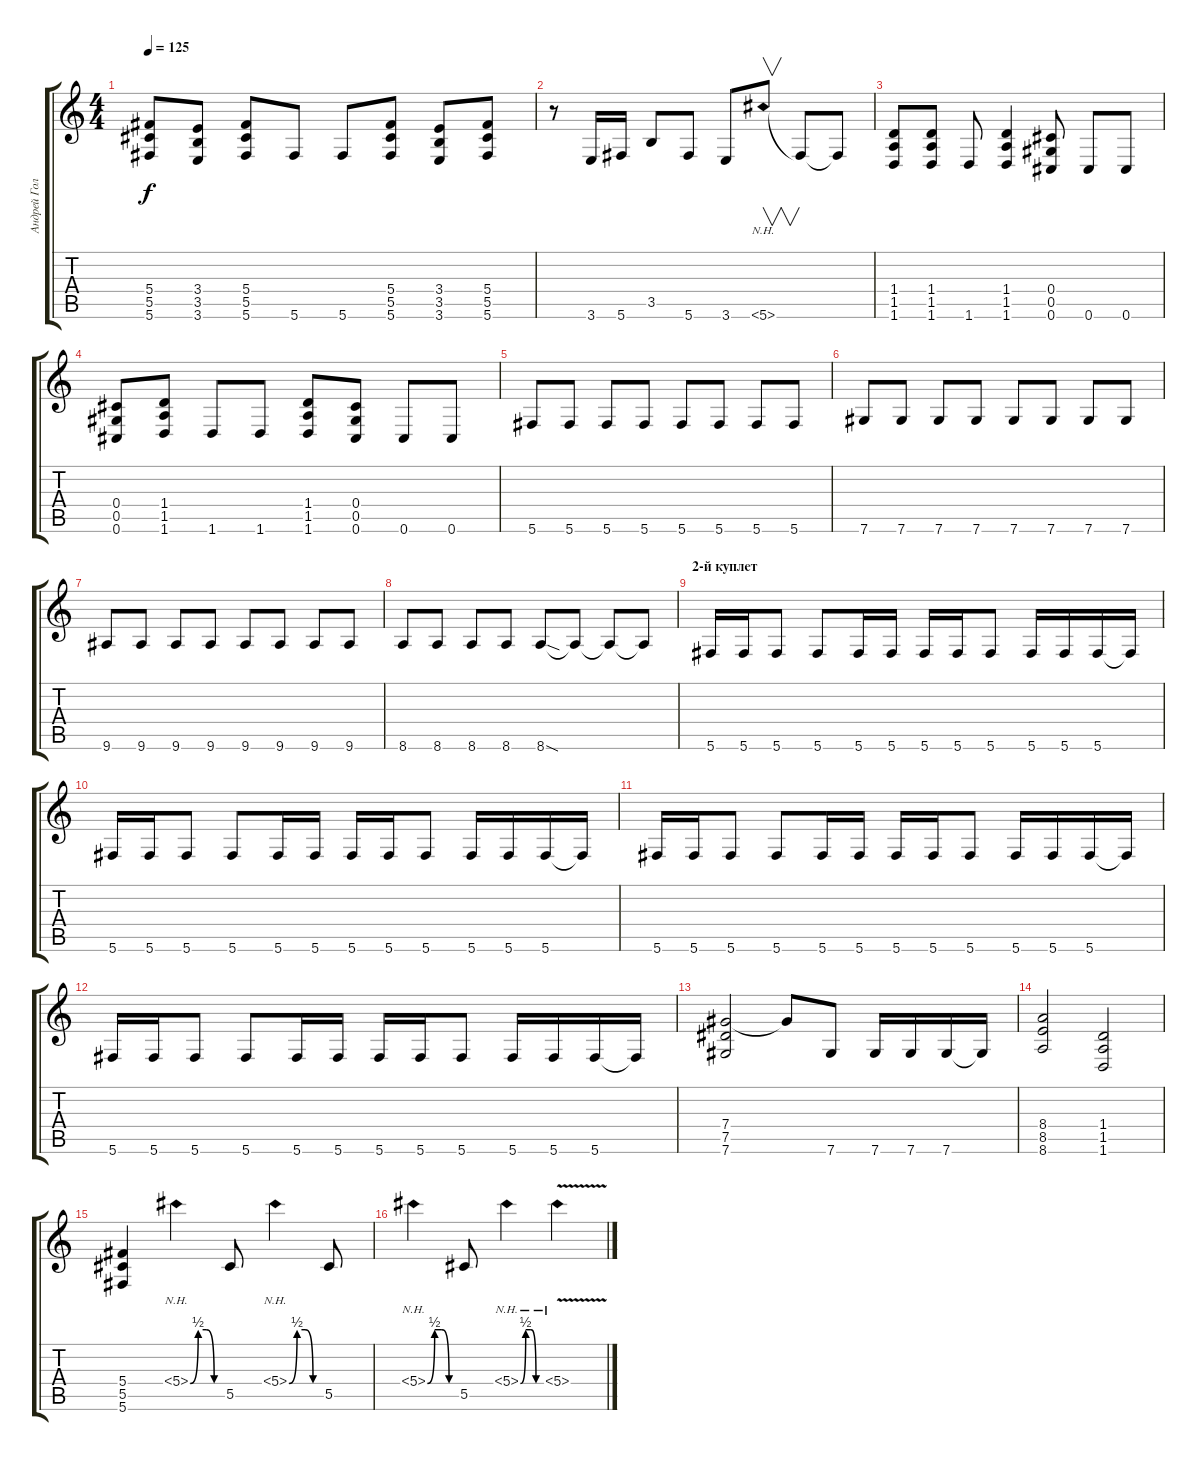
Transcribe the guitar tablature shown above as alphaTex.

\track ("Андрей Голованов" "Андрей Гол") {instrument distortionguitar}
\staff {score tabs}
\tuning (Eb4 Bb3 Gb3 Db3 Ab2 Db2) {hide}
\ts (4 4)
\tempo 125
\clef g2
\ks c
(5.4 5.5 5.6).8{dy f} (3.4 3.5 3.6).8 (5.4 5.5 5.6).8 5.6.8 5.6.8 (5.4 5.5 5.6).8 (3.4 3.5 3.6).8 (5.4 5.5 5.6).8 |
r.8 3.6.16 5.6.16 3.5.8 5.6.8 3.6.8 5.6{nh}.8{v} 5.6{t}.8 5.6{t}.8 |
(1.4 1.5 1.6).8 (1.4 1.5 1.6).8 1.6.8 (1.4 1.5 1.6).4 (0.4 0.5 0.6).8 0.6.8 0.6.8 |
(0.4 0.5 0.6).8 (1.4 1.5 1.6).8 1.6.8 1.6.8 (1.4 1.5 1.6).8 (0.4 0.5 0.6).8 0.6.8 0.6.8 |
5.6.8 5.6.8 5.6.8 5.6.8 5.6.8 5.6.8 5.6.8 5.6.8 |
7.6.8 7.6.8 7.6.8 7.6.8 7.6.8 7.6.8 7.6.8 7.6.8 |
9.6.8 9.6.8 9.6.8 9.6.8 9.6.8 9.6.8 9.6.8 9.6.8 |
8.6.8 8.6.8 8.6.8 8.6.8 8.6{sod}.8 8.6{t}.8 8.6{t}.8 8.6{t}.8 |
\section ("" "2-й куплет")
5.6.16{volume 9} 5.6.16 5.6.8 5.6.8 5.6.16 5.6.16 5.6.16 5.6.16 5.6.8 5.6.16 5.6.16 5.6.16 5.6{t}.16 |
5.6.16 5.6.16 5.6.8 5.6.8 5.6.16 5.6.16 5.6.16 5.6.16 5.6.8 5.6.16 5.6.16 5.6.16 5.6{t}.16 |
5.6.16 5.6.16 5.6.8 5.6.8 5.6.16 5.6.16 5.6.16 5.6.16 5.6.8 5.6.16 5.6.16 5.6.16 5.6{t}.16 |
5.6.16 5.6.16 5.6.8 5.6.8 5.6.16 5.6.16 5.6.16 5.6.16 5.6.8 5.6.16 5.6.16 5.6.16 5.6{t}.16 |
(7.4 7.5 7.6).2{volume 13} 7.4{t}.8 7.6.8 7.6.16 7.6.16 7.6.16 7.6{t}.16 |
(8.4 8.5 8.6).2 (1.4 1.5 1.6).2 |
(5.4 5.5 5.6).4 5.4{be (custom 0 0 15 2 30 2 45 0 60 0) nh}.4{volume 9} 5.5.8 5.4{be (custom 0 0 15 2 30 2 45 0 60 0) nh}.4 5.5.8 |
5.4{be (custom 0 0 15 2 30 2 45 0 60 0) nh}.4 5.5.8 5.4{be (custom 0 0 15 2 30 2 45 0 60 0) nh}.4 5.4{nh v}.4
